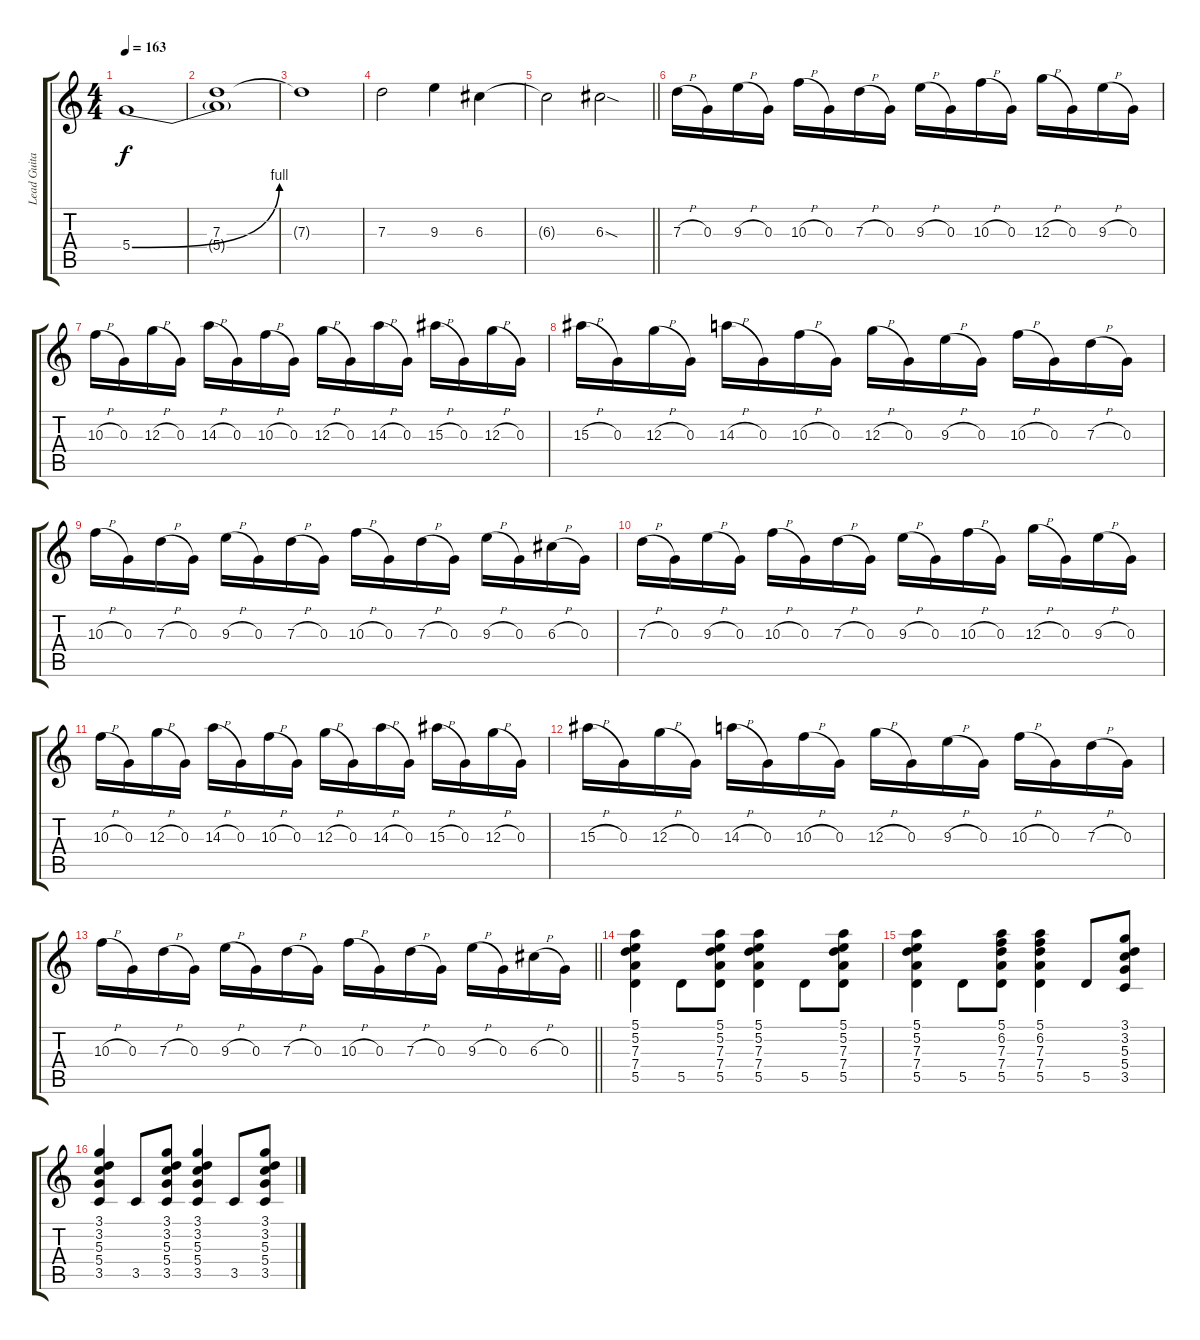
\track ("Lead Guitar" "Lead Guita") {instrument distortionguitar}
\staff {score tabs}
\tuning (E4 B3 G3 D3 A2 E2) {hide}
\ts (4 4)
\tempo 163
\clef g2
\ks c
5.4{be (bend 0 0 60 4)}.1{dy f} |
(7.3 5.4{t}).1 |
7.3{t}.1 |
7.3.2 9.3.4 6.3.4 |
\barLineRight lightlight
6.3{t}.2 6.3{sod}.2 |
7.3{h}.16{volume 16} 0.3.16 9.3{h}.16 0.3.16 10.3{h}.16 0.3.16 7.3{h}.16 0.3.16 9.3{h}.16 0.3.16 10.3{h}.16 0.3.16 12.3{h}.16 0.3.16 9.3{h}.16 0.3.16 |
10.3{h}.16 0.3.16 12.3{h}.16 0.3.16 14.3{h}.16 0.3.16 10.3{h}.16 0.3.16 12.3{h}.16 0.3.16 14.3{h}.16 0.3.16 15.3{h}.16 0.3.16 12.3{h}.16 0.3.16 |
15.3{h}.16 0.3.16 12.3{h}.16 0.3.16 14.3{h}.16 0.3.16 10.3{h}.16 0.3.16 12.3{h}.16 0.3.16 9.3{h}.16 0.3.16 10.3{h}.16 0.3.16 7.3{h}.16 0.3.16 |
10.3{h}.16 0.3.16 7.3{h}.16 0.3.16 9.3{h}.16 0.3.16 7.3{h}.16 0.3.16 10.3{h}.16 0.3.16 7.3{h}.16 0.3.16 9.3{h}.16 0.3.16 6.3{h}.16 0.3.16 |
7.3{h}.16 0.3.16 9.3{h}.16 0.3.16 10.3{h}.16 0.3.16 7.3{h}.16 0.3.16 9.3{h}.16 0.3.16 10.3{h}.16 0.3.16 12.3{h}.16 0.3.16 9.3{h}.16 0.3.16 |
10.3{h}.16 0.3.16 12.3{h}.16 0.3.16 14.3{h}.16 0.3.16 10.3{h}.16 0.3.16 12.3{h}.16 0.3.16 14.3{h}.16 0.3.16 15.3{h}.16 0.3.16 12.3{h}.16 0.3.16 |
15.3{h}.16 0.3.16 12.3{h}.16 0.3.16 14.3{h}.16 0.3.16 10.3{h}.16 0.3.16 12.3{h}.16 0.3.16 9.3{h}.16 0.3.16 10.3{h}.16 0.3.16 7.3{h}.16 0.3.16 |
\barLineRight lightlight
10.3{h}.16 0.3.16 7.3{h}.16 0.3.16 9.3{h}.16 0.3.16 7.3{h}.16 0.3.16 10.3{h}.16 0.3.16 7.3{h}.16 0.3.16 9.3{h}.16 0.3.16 6.3{h}.16 0.3.16 |
(5.1 5.2 7.3 7.4 5.5).4{volume 13} 5.5.8 (5.1 5.2 7.3 7.4 5.5).8 (5.1 5.2 7.3 7.4 5.5).4 5.5.8 (5.1 5.2 7.3 7.4 5.5).8 |
(5.1 5.2 7.3 7.4 5.5).4 5.5.8 (5.1 6.2 7.3 7.4 5.5).8 (5.1 6.2 7.3 7.4 5.5).4 5.5.8 (3.1 3.2 5.3 5.4 3.5).8 |
(3.1 3.2 5.3 5.4 3.5).4 3.5.8 (3.1 3.2 5.3 5.4 3.5).8 (3.1 3.2 5.3 5.4 3.5).4 3.5.8 (3.1 3.2 5.3 5.4 3.5).8
